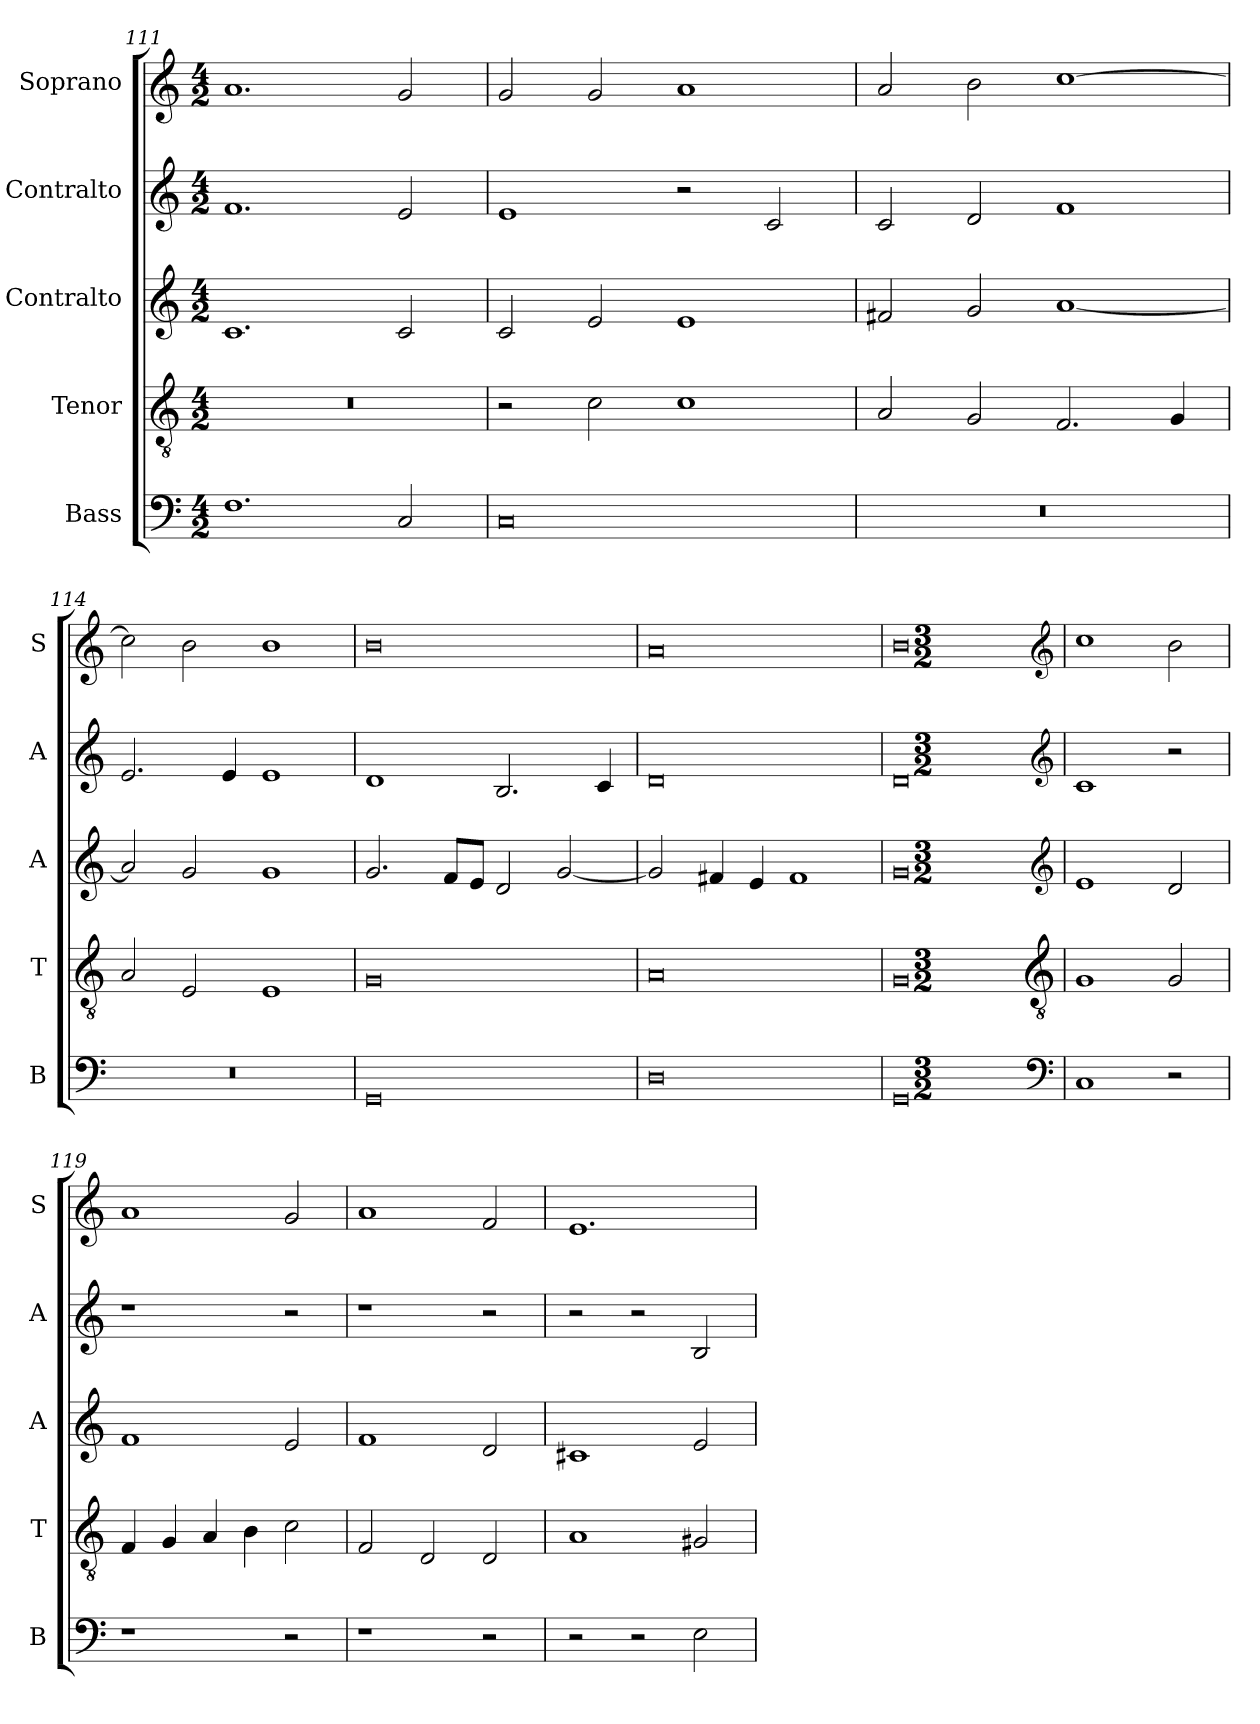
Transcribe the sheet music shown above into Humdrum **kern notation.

**kern	**kern	**kern	**kern	**kern
*part5	*part4	*part3	*part2	*part1
*staff5	*staff4	*staff3	*staff2	*staff1
*I"Bass	*I"Tenor	*I"Contralto	*I"Contralto	*I"Soprano
*I'B	*I'T	*I'A	*I'A	*I'S
*clefF4	*clefGv2	*clefG2	*clefG2	*clefG2
*k[]	*k[]	*k[]	*k[]	*k[]
*E:phr	*E:phr	*E:phr	*E:phr	*E:phr
*M4/2	*M4/2	*M4/2	*M4/2	*M4/2
=111	=111	=111	=111	=111
1.F	0r	1.c	1.f	1.a
2C	.	2c	2e	2g
=112	=112	=112	=112	=112
0C	2r	2c	1e	2g
.	2c	2e	.	2g
.	1c	1e	2r	1a
.	.	.	2c	.
=113	=113	=113	=113	=113
0r	2A	2f#X	2c	2a
.	2G	2g	2d	2b
.	2.F	[1a	1f	[1cc
.	4G	.	.	.
=114	=114	=114	=114	=114
0r	2A	2a]	2.e	2cc]
.	2E	2g	.	2b
.	.	.	4e	.
.	1E	1g	1e	1b
=115	=115	=115	=115	=115
0GG	0G	2.g	1d	0b
.	.	8f/L	.	.
.	.	8e/J	.	.
.	.	2d	2.B	.
.	.	[2g	.	.
.	.	.	4c	.
=116	=116	=116	=116	=116
0D	0A	2g]	0d	0a
.	.	4f#X	.	.
.	.	4e	.	.
.	.	1f#	.	.
=117	=117	=117	=117	=117
0GG	0G	0g	0d	0b
*clefF4	*clefGv2	*clefG2	*clefG2	*clefG2
*k[]	*k[]	*k[]	*k[]	*k[]
*E:phr	*E:phr	*E:phr	*E:phr	*E:phr
*M3/2	*M3/2	*M3/2	*M3/2	*M3/2
=118	=118	=118	=118	=118
1C	1G	1e	1c	1cc
2r	2G	2d	2r	2b
=119	=119	=119	=119	=119
1r	4F	1f	1r	1a
.	4G	.	.	.
.	4A	.	.	.
.	4B	.	.	.
2r	2c	2e	2r	2g
=120	=120	=120	=120	=120
1r	2F	1f	1r	1a
.	2D	.	.	.
2r	2D	2d	2r	2f
=121	=121	=121	=121	=121
2r	1A	1c#X	2r	1.e
2r	.	.	2r	.
2E	2G#X	2e	2B	.
=	=	=	=	=
*-	*-	*-	*-	*-
